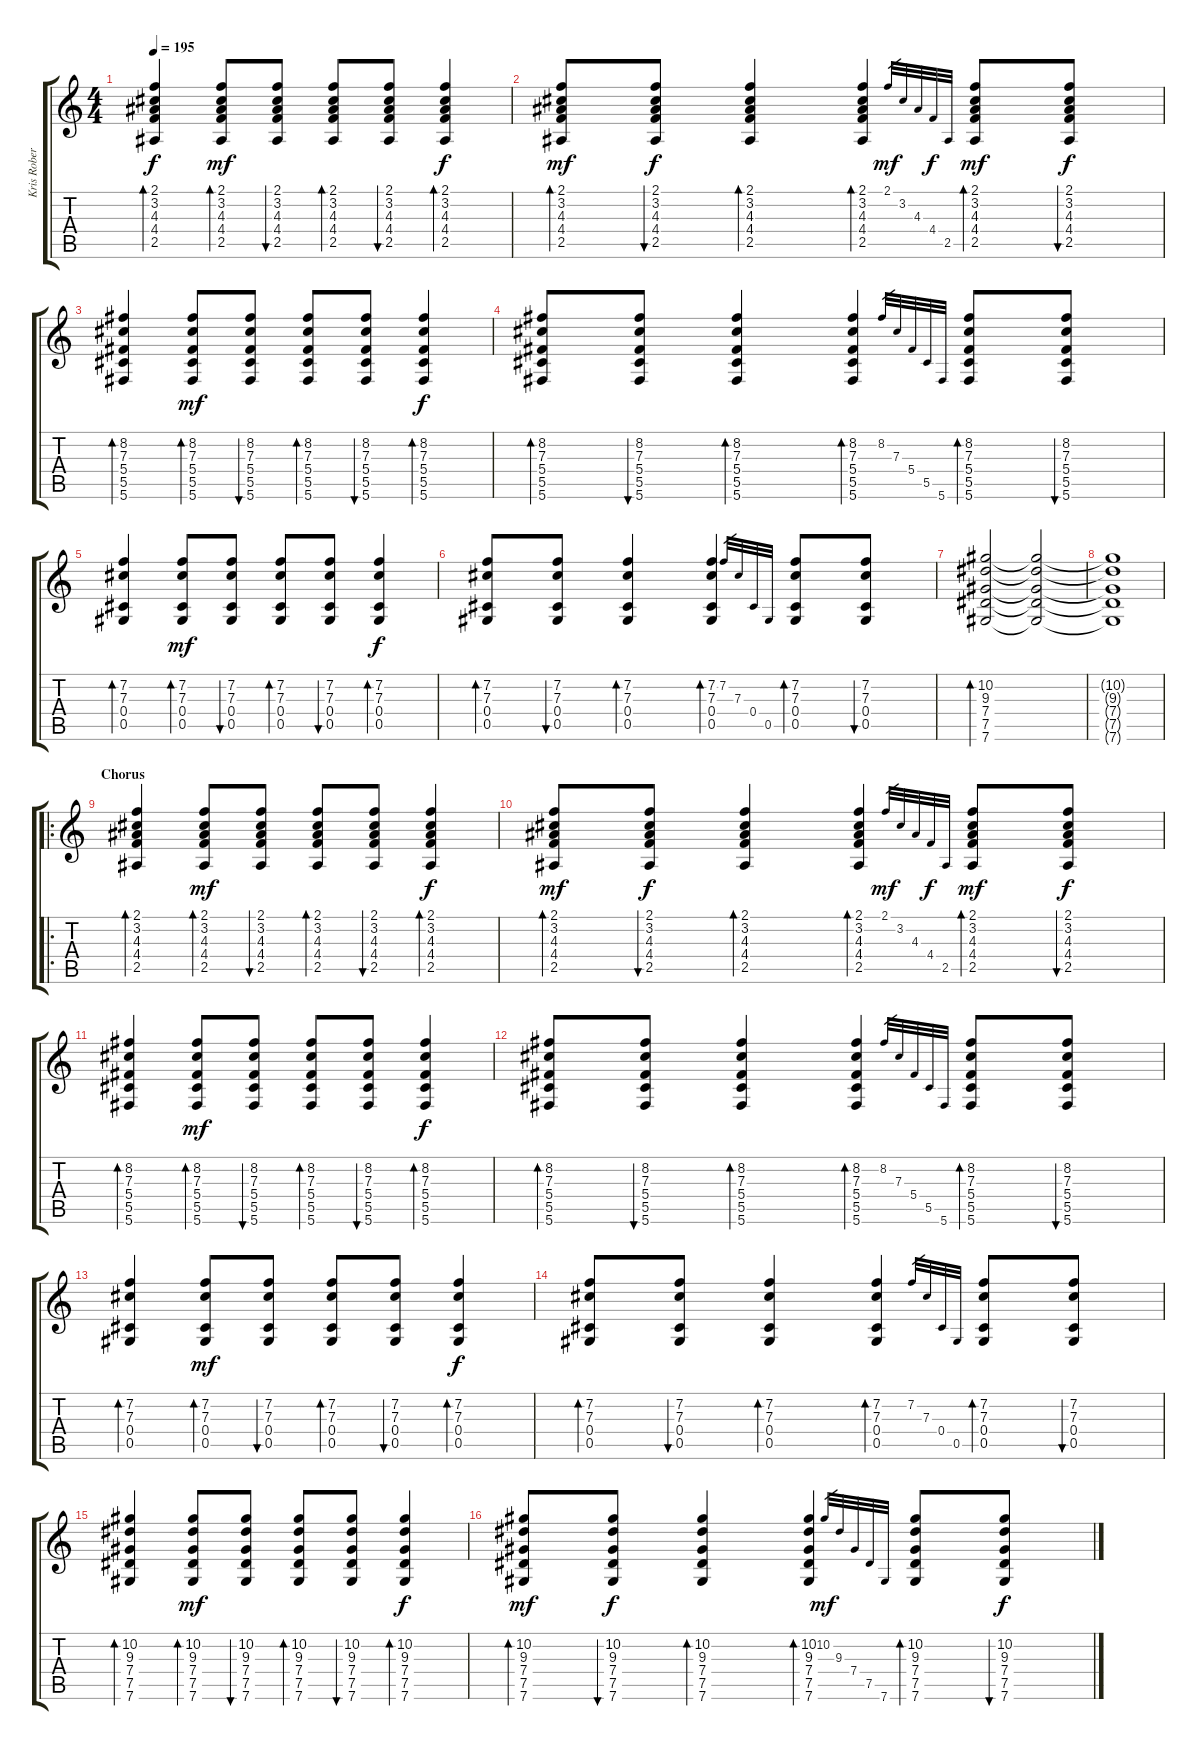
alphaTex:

\track ("Kris Roberts" "Kris Rober") {instrument acousticguitarsteel}
\staff {score tabs}
\tuning (Eb4 Bb3 Gb3 Db3 Ab2 Db2) {hide}
\ts (4 4)
\tempo 195
\clef g2
\ks c
(2.1 3.2 4.3 4.4 2.5).4{bd 30 dy f} (2.1 3.2 4.3 4.4 2.5).8{bd 30 dy mf} (2.1 3.2 4.3 4.4 2.5).8{bu 30} (2.1 3.2 4.3 4.4 2.5).8{bd 30} (2.1 3.2 4.3 4.4 2.5).8{bu 30} (2.1 3.2 4.3 4.4 2.5).4{bd 30 dy f} |
(2.1 3.2 4.3 4.4 2.5).8{bd 30 dy mf} (2.1 3.2 4.3 4.4 2.5).8{bu 30 dy f} (2.1 3.2 4.3 4.4 2.5).4{bd 30} (2.1 3.2 4.3 4.4 2.5).4{bd 30} 2.1.32{gr dy mf} 3.2.32{gr} 4.3.32{gr} 4.4.32{gr dy f} 2.5.32{gr} (2.1 3.2 4.3 4.4 2.5).8{bd 30 dy mf} (2.1 3.2 4.3 4.4 2.5).8{bu 30 dy f} |
(8.2 7.3 5.4 5.5 5.6).4{bd 30} (8.2 7.3 5.4 5.5 5.6).8{bd 30 dy mf} (8.2 7.3 5.4 5.5 5.6).8{bu 30} (8.2 7.3 5.4 5.5 5.6).8{bd 30} (8.2 7.3 5.4 5.5 5.6).8{bu 30} (8.2 7.3 5.4 5.5 5.6).4{bd 30 dy f} |
(8.2 7.3 5.4 5.5 5.6).8{bd 30} (8.2 7.3 5.4 5.5 5.6).8{bu 30} (8.2 7.3 5.4 5.5 5.6).4{bd 30} (8.2 7.3 5.4 5.5 5.6).4{bd 30} 8.2.32{gr} 7.3.32{gr} 5.4.32{gr} 5.5.32{gr} 5.6.32{gr} (8.2 7.3 5.4 5.5 5.6).8{bd 30} (8.2 7.3 5.4 5.5 5.6).8{bu 30} |
(7.2 7.3 0.4 0.5).4{bd 30} (7.2 7.3 0.4 0.5).8{bd 30 dy mf} (7.2 7.3 0.4 0.5).8{bu 30} (7.2 7.3 0.4 0.5).8{bd 30} (7.2 7.3 0.4 0.5).8{bu 30} (7.2 7.3 0.4 0.5).4{bd 30 dy f} |
(7.2 7.3 0.4 0.5).8{bd 30} (7.2 7.3 0.4 0.5).8{bu 30} (7.2 7.3 0.4 0.5).4{bd 30} (7.2 7.3 0.4 0.5).4{bd 30} 7.2.32{gr} 7.3.32{gr} 0.4.32{gr} 0.5.32{gr} (7.2 7.3 0.4 0.5).8{bd 30} (7.2 7.3 0.4 0.5).8{bu 30} |
(10.2 9.3 7.4 7.5 7.6).2{bd 30} (10.2{t} 9.3{t} 7.4{t} 7.5{t} 7.6{t}).2 |
(10.2{t} 9.3{t} 7.4{t} 7.5{t} 7.6{t}).1 |
\ro
\section ("" "Chorus")
(2.1 3.2 4.3 4.4 2.5).4{bd 30} (2.1 3.2 4.3 4.4 2.5).8{bd 30 dy mf} (2.1 3.2 4.3 4.4 2.5).8{bu 30} (2.1 3.2 4.3 4.4 2.5).8{bd 30} (2.1 3.2 4.3 4.4 2.5).8{bu 30} (2.1 3.2 4.3 4.4 2.5).4{bd 30 dy f} |
(2.1 3.2 4.3 4.4 2.5).8{bd 30 dy mf} (2.1 3.2 4.3 4.4 2.5).8{bu 30 dy f} (2.1 3.2 4.3 4.4 2.5).4{bd 30} (2.1 3.2 4.3 4.4 2.5).4{bd 30} 2.1.32{gr dy mf} 3.2.32{gr} 4.3.32{gr} 4.4.32{gr dy f} 2.5.32{gr} (2.1 3.2 4.3 4.4 2.5).8{bd 30 dy mf} (2.1 3.2 4.3 4.4 2.5).8{bu 30 dy f} |
(8.2 7.3 5.4 5.5 5.6).4{bd 30} (8.2 7.3 5.4 5.5 5.6).8{bd 30 dy mf} (8.2 7.3 5.4 5.5 5.6).8{bu 30} (8.2 7.3 5.4 5.5 5.6).8{bd 30} (8.2 7.3 5.4 5.5 5.6).8{bu 30} (8.2 7.3 5.4 5.5 5.6).4{bd 30 dy f} |
(8.2 7.3 5.4 5.5 5.6).8{bd 30} (8.2 7.3 5.4 5.5 5.6).8{bu 30} (8.2 7.3 5.4 5.5 5.6).4{bd 30} (8.2 7.3 5.4 5.5 5.6).4{bd 30} 8.2.32{gr} 7.3.32{gr} 5.4.32{gr} 5.5.32{gr} 5.6.32{gr} (8.2 7.3 5.4 5.5 5.6).8{bd 30} (8.2 7.3 5.4 5.5 5.6).8{bu 30} |
(7.2 7.3 0.4 0.5).4{bd 30} (7.2 7.3 0.4 0.5).8{bd 30 dy mf} (7.2 7.3 0.4 0.5).8{bu 30} (7.2 7.3 0.4 0.5).8{bd 30} (7.2 7.3 0.4 0.5).8{bu 30} (7.2 7.3 0.4 0.5).4{bd 30 dy f} |
(7.2 7.3 0.4 0.5).8{bd 30} (7.2 7.3 0.4 0.5).8{bu 30} (7.2 7.3 0.4 0.5).4{bd 30} (7.2 7.3 0.4 0.5).4{bd 30} 7.2.32{gr} 7.3.32{gr} 0.4.32{gr} 0.5.32{gr} (7.2 7.3 0.4 0.5).8{bd 30} (7.2 7.3 0.4 0.5).8{bu 30} |
(10.2 9.3 7.4 7.5 7.6).4{bd 30} (10.2 9.3 7.4 7.5 7.6).8{bd 30 dy mf} (10.2 9.3 7.4 7.5 7.6).8{bu 30} (10.2 9.3 7.4 7.5 7.6).8{bd 30} (10.2 9.3 7.4 7.5 7.6).8{bu 30} (10.2 9.3 7.4 7.5 7.6).4{bd 30 dy f} |
(10.2 9.3 7.4 7.5 7.6).8{bd 30 dy mf} (10.2 9.3 7.4 7.5 7.6).8{bu 30 dy f} (10.2 9.3 7.4 7.5 7.6).4{bd 30} (10.2 9.3 7.4 7.5 7.6).4{bd 30} 10.2.32{gr dy mf} 9.3.32{gr} 7.4.32{gr} 7.5.32{gr} 7.6.32{gr} (10.2 9.3 7.4 7.5 7.6).8{bd 30} (10.2 9.3 7.4 7.5 7.6).8{bu 30 dy f}
